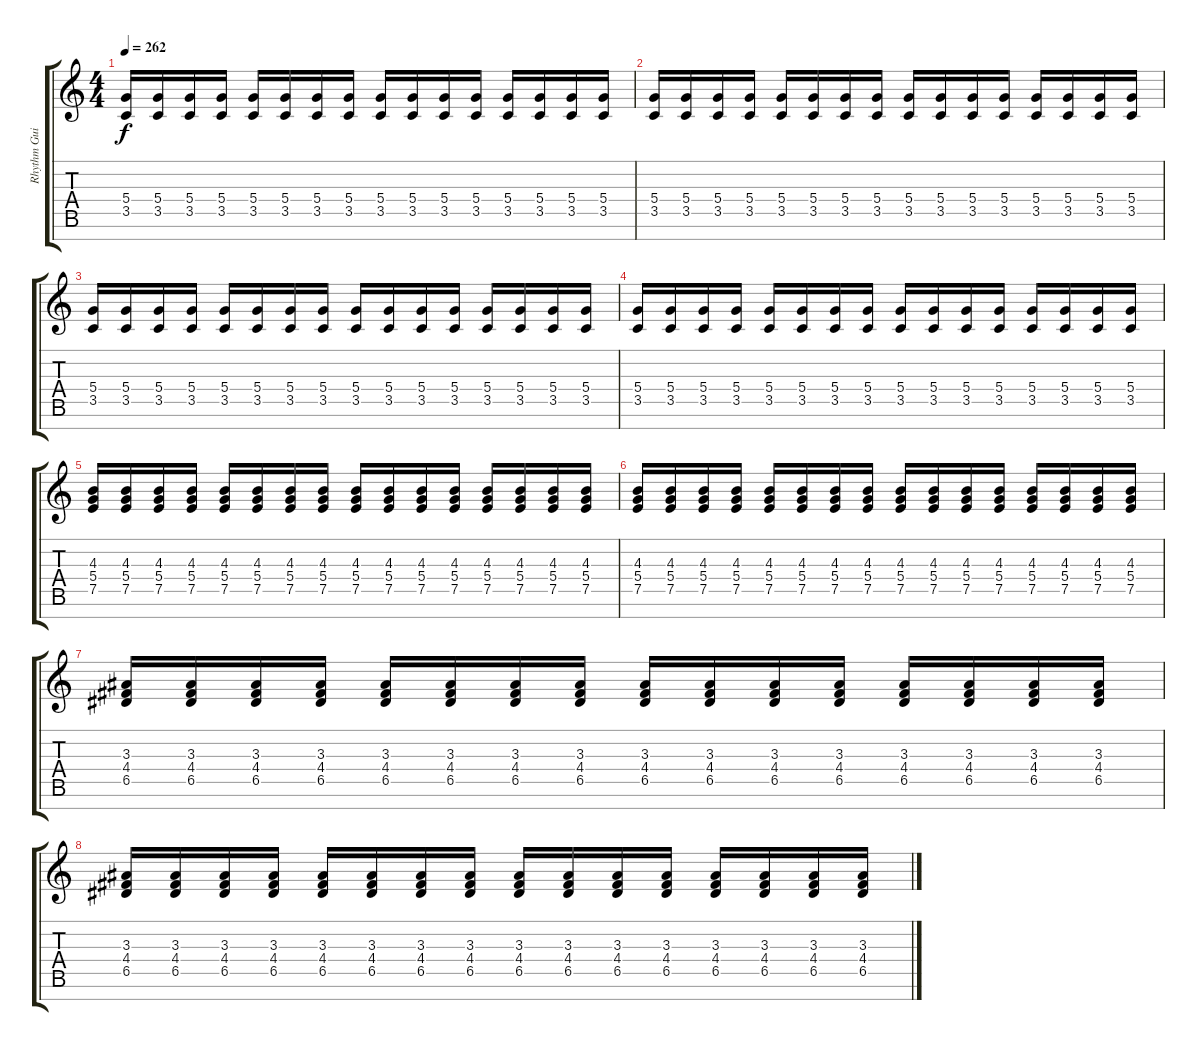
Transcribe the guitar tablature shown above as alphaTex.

\track ("Rhythm Guitar 2" "Rhythm Gui") {instrument overdrivenguitar}
\staff {score tabs}
\tuning (E4 B3 G3 D3 A2 E2 B1) {hide}
\ts (4 4)
\tempo 262
\clef g2
\ks c
(5.4 3.5).16{dy f} (5.4 3.5).16 (5.4 3.5).16 (5.4 3.5).16 (5.4 3.5).16 (5.4 3.5).16 (5.4 3.5).16 (5.4 3.5).16 (5.4 3.5).16 (5.4 3.5).16 (5.4 3.5).16 (5.4 3.5).16 (5.4 3.5).16 (5.4 3.5).16 (5.4 3.5).16 (5.4 3.5).16 |
(5.4 3.5).16 (5.4 3.5).16 (5.4 3.5).16 (5.4 3.5).16 (5.4 3.5).16 (5.4 3.5).16 (5.4 3.5).16 (5.4 3.5).16 (5.4 3.5).16 (5.4 3.5).16 (5.4 3.5).16 (5.4 3.5).16 (5.4 3.5).16 (5.4 3.5).16 (5.4 3.5).16 (5.4 3.5).16 |
(5.4 3.5).16 (5.4 3.5).16 (5.4 3.5).16 (5.4 3.5).16 (5.4 3.5).16 (5.4 3.5).16 (5.4 3.5).16 (5.4 3.5).16 (5.4 3.5).16 (5.4 3.5).16 (5.4 3.5).16 (5.4 3.5).16 (5.4 3.5).16 (5.4 3.5).16 (5.4 3.5).16 (5.4 3.5).16 |
(5.4 3.5).16 (5.4 3.5).16 (5.4 3.5).16 (5.4 3.5).16 (5.4 3.5).16 (5.4 3.5).16 (5.4 3.5).16 (5.4 3.5).16 (5.4 3.5).16 (5.4 3.5).16 (5.4 3.5).16 (5.4 3.5).16 (5.4 3.5).16 (5.4 3.5).16 (5.4 3.5).16 (5.4 3.5).16 |
(4.3 5.4 7.5).16 (4.3 5.4 7.5).16 (4.3 5.4 7.5).16 (4.3 5.4 7.5).16 (4.3 5.4 7.5).16 (4.3 5.4 7.5).16 (4.3 5.4 7.5).16 (4.3 5.4 7.5).16 (4.3 5.4 7.5).16 (4.3 5.4 7.5).16 (4.3 5.4 7.5).16 (4.3 5.4 7.5).16 (4.3 5.4 7.5).16 (4.3 5.4 7.5).16 (4.3 5.4 7.5).16 (4.3 5.4 7.5).16 |
(4.3 5.4 7.5).16 (4.3 5.4 7.5).16 (4.3 5.4 7.5).16 (4.3 5.4 7.5).16 (4.3 5.4 7.5).16 (4.3 5.4 7.5).16 (4.3 5.4 7.5).16 (4.3 5.4 7.5).16 (4.3 5.4 7.5).16 (4.3 5.4 7.5).16 (4.3 5.4 7.5).16 (4.3 5.4 7.5).16 (4.3 5.4 7.5).16 (4.3 5.4 7.5).16 (4.3 5.4 7.5).16 (4.3 5.4 7.5).16 |
(3.3 4.4 6.5).16 (3.3 4.4 6.5).16 (3.3 4.4 6.5).16 (3.3 4.4 6.5).16 (3.3 4.4 6.5).16 (3.3 4.4 6.5).16 (3.3 4.4 6.5).16 (3.3 4.4 6.5).16 (3.3 4.4 6.5).16 (3.3 4.4 6.5).16 (3.3 4.4 6.5).16 (3.3 4.4 6.5).16 (3.3 4.4 6.5).16 (3.3 4.4 6.5).16 (3.3 4.4 6.5).16 (3.3 4.4 6.5).16 |
(3.3 4.4 6.5).16 (3.3 4.4 6.5).16 (3.3 4.4 6.5).16 (3.3 4.4 6.5).16 (3.3 4.4 6.5).16 (3.3 4.4 6.5).16 (3.3 4.4 6.5).16 (3.3 4.4 6.5).16 (3.3 4.4 6.5).16 (3.3 4.4 6.5).16 (3.3 4.4 6.5).16 (3.3 4.4 6.5).16 (3.3 4.4 6.5).16 (3.3 4.4 6.5).16 (3.3 4.4 6.5).16 (3.3 4.4 6.5).16
